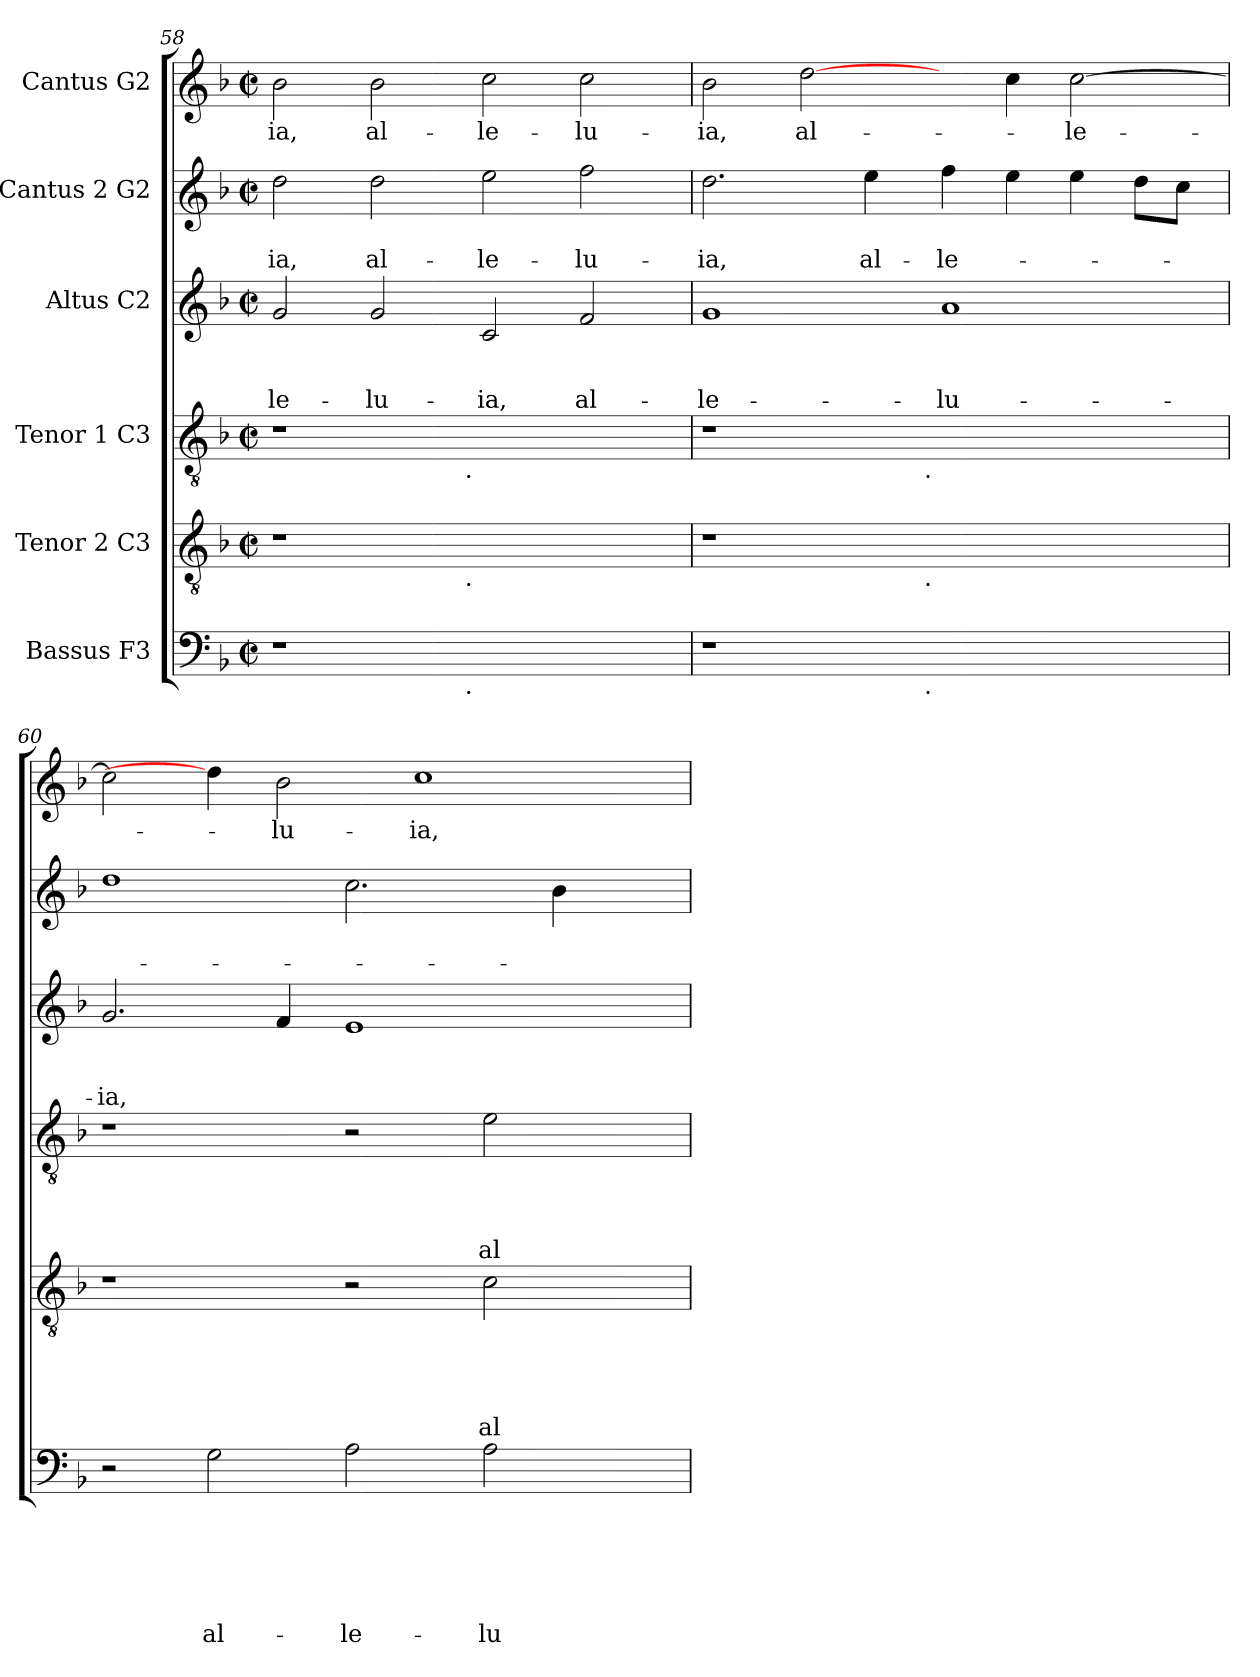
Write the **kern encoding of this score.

**kern	**text	**text	**text	**text	**text	**text	**kern	**text	**text	**text	**text	**text	**kern	**text	**text	**text	**text	**kern	**text	**text	**text	**kern	**text	**text	**kern	**text
*part6	*part6	*part6	*part6	*part6	*part6	*part6	*part5	*part5	*part5	*part5	*part5	*part5	*part4	*part4	*part4	*part4	*part4	*part3	*part3	*part3	*part3	*part2	*part2	*part2	*part1	*part1
*staff6	*staff6	*staff6	*staff6	*staff6	*staff6	*staff6	*staff5	*staff5	*staff5	*staff5	*staff5	*staff5	*staff4	*staff4	*staff4	*staff4	*staff4	*staff3	*staff3	*staff3	*staff3	*staff2	*staff2	*staff2	*staff1	*staff1
*I"Bassus F3	*	*	*	*	*	*	*I"Tenor 2 C3	*	*	*	*	*	*I"Tenor 1 C3	*	*	*	*	*I"Altus C2	*	*	*	*I"Cantus 2 G2	*	*	*I"Cantus G2	*
*clefF4	*	*	*	*	*	*	*clefGv2	*	*	*	*	*	*clefGv2	*	*	*	*	*clefG2	*	*	*	*clefG2	*	*	*clefG2	*
*k[b-]	*	*	*	*	*	*	*k[b-]	*	*	*	*	*	*k[b-]	*	*	*	*	*k[b-]	*	*	*	*k[b-]	*	*	*k[b-]	*
*F:	*	*	*	*	*	*	*F:	*	*	*	*	*	*F:	*	*	*	*	*F:	*	*	*	*F:	*	*	*F:	*
*M2/2	*	*	*	*	*	*	*M2/2	*	*	*	*	*	*M2/2	*	*	*	*	*M2/2	*	*	*	*M2/2	*	*	*M2/2	*
*met(c|)	*	*	*	*	*	*	*met(c|)	*	*	*	*	*	*met(c|)	*	*	*	*	*met(c|)	*	*	*	*met(c|)	*	*	*met(c|)	*
=58	=58	=58	=58	=58	=58	=58	=58	=58	=58	=58	=58	=58	=58	=58	=58	=58	=58	=58	=58	=58	=58	=58	=58	=58	=58	=58
!	!	!	!	!	!	!	!	!	!	!	!	!	!	!	!	!	!	!	!	!	!LO:LY:b	!	!	!LO:LY:b	!	!LO:LY:b
*^	*	*	*	*	*	*	*^	*	*	*	*	*	*^	*	*	*	*	*	*	*	*	*	*	*	*	*
1r	2ryy	.	.	.	.	.	.	1r	2ryy	.	.	.	.	.	1r	2ryy	.	.	.	.	2g/	.	.	-le-	2dd\	.	-ia,	2b-\	-ia,
!	!	!	!	!	!	!	!	!	!	!	!	!	!	!	!	!	!	!	!	!	!	!	!	!LO:LY:b	!	!	!LO:LY:b	!	!LO:LY:b
.	4...ryy	.	.	.	.	.	.	.	4...ryy	.	.	.	.	.	.	4...ryy	.	.	.	.	2g/	.	.	-lu-	2dd\	.	al-	2b-\	al-
!	!	!	!	!	!	!	!	!	!	!	!	!	!	!	!	!LO:TX:b:t=.	!	!	!	!	!	!	!	!	!	!	!	!	!
!	!	!	!	!	!	!	!	!	!LO:TX:b:t=.	!	!	!	!	!	!	!	!	!	!	!	!	!	!	!	!	!	!	!	!
!	!LO:TX:b:t=.	!	!	!	!	!	!	!	!	!	!	!	!	!	!	!	!	!	!	!	!	!	!	!	!	!	!	!	!
.	1ryy	.	.	.	.	.	.	.	1ryy	.	.	.	.	.	.	1ryy	.	.	.	.	.	.	.	.	.	.	.	.	.
!	!	!	!	!	!	!	!	!	!	!	!	!	!	!	!	!	!	!	!	!	!	!	!	!LO:LY:b	!	!	!LO:LY:b	!	!LO:LY:b
1ryy	.	.	.	.	.	.	.	1ryy	.	.	.	.	.	.	1ryy	.	.	.	.	.	2c/	.	.	-ia,	2ee\	.	-le-	2cc\	-le-
!	!	!	!	!	!	!	!	!	!	!	!	!	!	!	!	!	!	!	!	!	!	!	!	!LO:LY:b	!	!	!LO:LY:b	!	!LO:LY:b
.	.	.	.	.	.	.	.	.	.	.	.	.	.	.	.	.	.	.	.	.	2f/	.	.	al-	2ff\	.	-lu-	2cc\	-lu-
.	32ryy	.	.	.	.	.	.	.	32ryy	.	.	.	.	.	.	32ryy	.	.	.	.	.	.	.	.	.	.	.	.	.
=59	=59	=59	=59	=59	=59	=59	=59	=59	=59	=59	=59	=59	=59	=59	=59	=59	=59	=59	=59	=59	=59	=59	=59	=59	=59	=59	=59	=59	=59
!	!	!	!	!	!	!	!	!	!	!	!	!	!	!	!	!	!	!	!	!	!	!	!	!LO:LY:b	!	!	!LO:LY:b	!	!LO:LY:b
1r	2ryy	.	.	.	.	.	.	1r	2ryy	.	.	.	.	.	1r	2ryy	.	.	.	.	1g	.	.	-le-	2.dd\	.	-ia,	2b-\	-ia,
!	!	!	!	!	!	!	!	!	!	!	!	!	!	!	!	!	!	!	!	!	!	!	!	!	!	!	!	!	!LO:LY:b
.	4...ryy	.	.	.	.	.	.	.	4...ryy	.	.	.	.	.	.	4...ryy	.	.	.	.	.	.	.	.	.	.	.	[2dd\	al-
!	!	!	!	!	!	!	!	!	!	!	!	!	!	!	!	!	!	!	!	!	!	!	!	!	!	!	!LO:LY:b	!	!
.	.	.	.	.	.	.	.	.	.	.	.	.	.	.	.	.	.	.	.	.	.	.	.	.	4ee\	.	al-	.	.
!	!	!	!	!	!	!	!	!	!	!	!	!	!	!	!	!LO:TX:b:t=.	!	!	!	!	!	!	!	!	!	!	!	!	!
!	!	!	!	!	!	!	!	!	!LO:TX:b:t=.	!	!	!	!	!	!	!	!	!	!	!	!	!	!	!	!	!	!	!	!
!	!LO:TX:b:t=.	!	!	!	!	!	!	!	!	!	!	!	!	!	!	!	!	!	!	!	!	!	!	!	!	!	!	!	!
.	1ryy	.	.	.	.	.	.	.	1ryy	.	.	.	.	.	.	1ryy	.	.	.	.	.	.	.	.	.	.	.	.	.
!	!	!	!	!	!	!	!	!	!	!	!	!	!	!	!	!	!	!	!	!	!	!	!	!LO:LY:b	!	!	!LO:LY:b	!	!
1ryy	.	.	.	.	.	.	.	1ryy	.	.	.	.	.	.	1ryy	.	.	.	.	.	1a	.	.	-lu-	4ff\	.	-le-	4ryy	.
.	.	.	.	.	.	.	.	.	.	.	.	.	.	.	.	.	.	.	.	.	.	.	.	.	4ee\	.	.	4cc\	.
!	!	!	!	!	!	!	!	!	!	!	!	!	!	!	!	!	!	!	!	!	!	!	!	!	!	!	!	!	!LO:LY:b
.	.	.	.	.	.	.	.	.	.	.	.	.	.	.	.	.	.	.	.	.	.	.	.	.	4ee\	.	.	[>2cc\	-le-
.	.	.	.	.	.	.	.	.	.	.	.	.	.	.	.	.	.	.	.	.	.	.	.	.	8dd\L	.	.	.	.
.	.	.	.	.	.	.	.	.	.	.	.	.	.	.	.	.	.	.	.	.	.	.	.	.	8cc\J	.	.	.	.
.	32ryy	.	.	.	.	.	.	.	32ryy	.	.	.	.	.	.	32ryy	.	.	.	.	.	.	.	.	.	.	.	.	.
=60	=60	=60	=60	=60	=60	=60	=60	=60	=60	=60	=60	=60	=60	=60	=60	=60	=60	=60	=60	=60	=60	=60	=60	=60	=60	=60	=60	=60	=60
!	!	!	!	!	!	!	!	!	!	!	!	!	!	!	!	!	!	!	!	!	!	!	!	!LO:LY:b	!	!	!	!	!
*v	*v	*	*	*	*	*	*	*	*	*	*	*	*	*	*v	*v	*	*	*	*	*	*	*	*	*	*	*	*	*
*	*	*	*	*	*	*	*v	*v	*	*	*	*	*	*	*	*	*	*	*	*	*	*	*	*	*	*	*
2r	.	.	.	.	.	.	1r	.	.	.	.	.	1r	.	.	.	.	2.g/	.	.	-ia,	1dd	.	.	2cc\]	.
!	!	!	!	!	!	!LO:LY:b	!	!	!	!	!	!	!	!	!	!	!	!	!	!	!	!	!	!	!	!
2G\	.	.	.	.	.	al-	.	.	.	.	.	.	.	.	.	.	.	.	.	.	.	.	.	.	4dd\]	.
!	!	!	!	!	!	!	!	!	!	!	!	!	!	!	!	!	!	!	!	!	!	!	!	!	!	!LO:LY:b
.	.	.	.	.	.	.	.	.	.	.	.	.	.	.	.	.	.	4f/	.	.	.	.	.	.	2b-\	-lu-
!	!	!	!	!	!	!LO:LY:b	!	!	!	!	!	!	!	!	!	!	!	!	!	!	!	!	!	!	!	!
2A\	.	.	.	.	.	-le-	2r	.	.	.	.	.	2r	.	.	.	.	1e	.	.	.	2.cc\	.	.	.	.
!	!	!	!	!	!	!	!	!	!	!	!	!	!	!	!	!	!	!	!	!	!	!	!	!	!	!LO:LY:b
.	.	.	.	.	.	.	.	.	.	.	.	.	.	.	.	.	.	.	.	.	.	.	.	.	1cc	-ia,
!	!	!	!	!	!	!LO:LY:b	!	!	!	!	!	!LO:LY:b	!	!	!	!	!LO:LY:b	!	!	!	!	!	!	!	!	!
2A\	.	.	.	.	.	-lu-	2c\	.	.	.	.	al-	2e\	.	.	.	al-	.	.	.	.	.	.	.	.	.
.	.	.	.	.	.	.	.	.	.	.	.	.	.	.	.	.	.	.	.	.	.	4b-\	.	.	.	.
4ryy	.	.	.	.	.	.	4ryy	.	.	.	.	.	4ryy	.	.	.	.	4ryy	.	.	.	4ryy	.	.	.	.
=	=	=	=	=	=	=	=	=	=	=	=	=	=	=	=	=	=	=	=	=	=	=	=	=	=	=
*-	*-	*-	*-	*-	*-	*-	*-	*-	*-	*-	*-	*-	*-	*-	*-	*-	*-	*-	*-	*-	*-	*-	*-	*-	*-	*-
